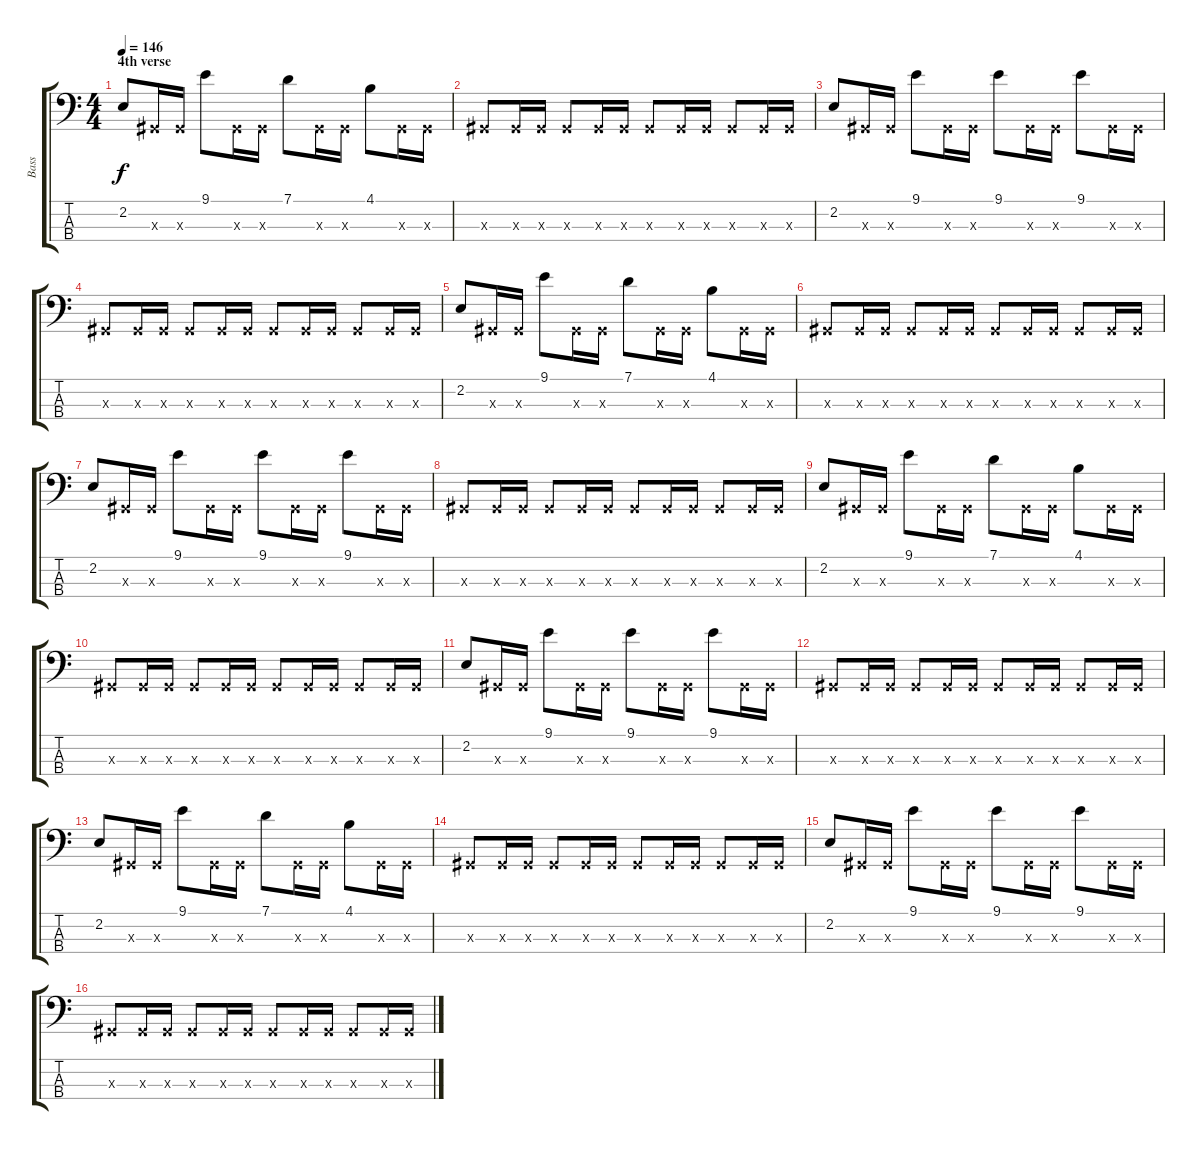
\track ("Bass" "Bass") {instrument electricbasspick}
\staff {score tabs}
\tuning (G2 D2 A1 E1) {hide}
\ts (4 4)
\section ("" "4th verse")
\tempo 146
\clef f4
\ks c
2.2.8{dy f} -1.3{x}.16 -1.3{x}.16 9.1.8 -1.3{x}.16 -1.3{x}.16 7.1.8 -1.3{x}.16 -1.3{x}.16 4.1.8 -1.3{x}.16 -1.3{x}.16 |
-1.3{x}.8 -1.3{x}.16 -1.3{x}.16 -1.3{x}.8 -1.3{x}.16 -1.3{x}.16 -1.3{x}.8 -1.3{x}.16 -1.3{x}.16 -1.3{x}.8 -1.3{x}.16 -1.3{x}.16 |
2.2.8 -1.3{x}.16 -1.3{x}.16 9.1.8 -1.3{x}.16 -1.3{x}.16 9.1.8 -1.3{x}.16 -1.3{x}.16 9.1.8 -1.3{x}.16 -1.3{x}.16 |
-1.3{x}.8 -1.3{x}.16 -1.3{x}.16 -1.3{x}.8 -1.3{x}.16 -1.3{x}.16 -1.3{x}.8 -1.3{x}.16 -1.3{x}.16 -1.3{x}.8 -1.3{x}.16 -1.3{x}.16 |
2.2.8 -1.3{x}.16 -1.3{x}.16 9.1.8 -1.3{x}.16 -1.3{x}.16 7.1.8 -1.3{x}.16 -1.3{x}.16 4.1.8 -1.3{x}.16 -1.3{x}.16 |
-1.3{x}.8 -1.3{x}.16 -1.3{x}.16 -1.3{x}.8 -1.3{x}.16 -1.3{x}.16 -1.3{x}.8 -1.3{x}.16 -1.3{x}.16 -1.3{x}.8 -1.3{x}.16 -1.3{x}.16 |
2.2.8 -1.3{x}.16 -1.3{x}.16 9.1.8 -1.3{x}.16 -1.3{x}.16 9.1.8 -1.3{x}.16 -1.3{x}.16 9.1.8 -1.3{x}.16 -1.3{x}.16 |
-1.3{x}.8 -1.3{x}.16 -1.3{x}.16 -1.3{x}.8 -1.3{x}.16 -1.3{x}.16 -1.3{x}.8 -1.3{x}.16 -1.3{x}.16 -1.3{x}.8 -1.3{x}.16 -1.3{x}.16 |
2.2.8 -1.3{x}.16 -1.3{x}.16 9.1.8 -1.3{x}.16 -1.3{x}.16 7.1.8 -1.3{x}.16 -1.3{x}.16 4.1.8 -1.3{x}.16 -1.3{x}.16 |
-1.3{x}.8 -1.3{x}.16 -1.3{x}.16 -1.3{x}.8 -1.3{x}.16 -1.3{x}.16 -1.3{x}.8 -1.3{x}.16 -1.3{x}.16 -1.3{x}.8 -1.3{x}.16 -1.3{x}.16 |
2.2.8 -1.3{x}.16 -1.3{x}.16 9.1.8 -1.3{x}.16 -1.3{x}.16 9.1.8 -1.3{x}.16 -1.3{x}.16 9.1.8 -1.3{x}.16 -1.3{x}.16 |
-1.3{x}.8 -1.3{x}.16 -1.3{x}.16 -1.3{x}.8 -1.3{x}.16 -1.3{x}.16 -1.3{x}.8 -1.3{x}.16 -1.3{x}.16 -1.3{x}.8 -1.3{x}.16 -1.3{x}.16 |
2.2.8 -1.3{x}.16 -1.3{x}.16 9.1.8 -1.3{x}.16 -1.3{x}.16 7.1.8 -1.3{x}.16 -1.3{x}.16 4.1.8 -1.3{x}.16 -1.3{x}.16 |
-1.3{x}.8 -1.3{x}.16 -1.3{x}.16 -1.3{x}.8 -1.3{x}.16 -1.3{x}.16 -1.3{x}.8 -1.3{x}.16 -1.3{x}.16 -1.3{x}.8 -1.3{x}.16 -1.3{x}.16 |
2.2.8 -1.3{x}.16 -1.3{x}.16 9.1.8 -1.3{x}.16 -1.3{x}.16 9.1.8 -1.3{x}.16 -1.3{x}.16 9.1.8 -1.3{x}.16 -1.3{x}.16 |
-1.3{x}.8 -1.3{x}.16 -1.3{x}.16 -1.3{x}.8 -1.3{x}.16 -1.3{x}.16 -1.3{x}.8 -1.3{x}.16 -1.3{x}.16 -1.3{x}.8 -1.3{x}.16 -1.3{x}.16
